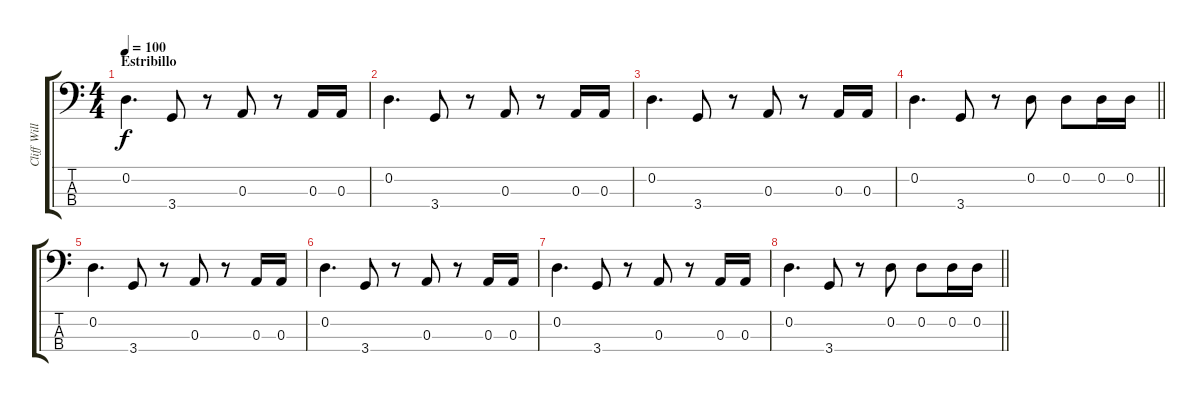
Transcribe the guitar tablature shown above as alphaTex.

\track ("Cliff Williams" "Cliff Will") {instrument electricbassfinger}
\staff {score tabs}
\tuning (G2 D2 A1 E1) {hide}
\ts (4 4)
\section ("" "Estribillo")
\tempo 100
\clef f4
\ks c
0.2.4{d dy f} 3.4.8 r.8 0.3.8 r.8 0.3.16 0.3.16 |
0.2.4{d} 3.4.8 r.8 0.3.8 r.8 0.3.16 0.3.16 |
0.2.4{d} 3.4.8 r.8 0.3.8 r.8 0.3.16 0.3.16 |
\barLineRight lightlight
0.2.4{d} 3.4.8 r.8 0.2.8 0.2.8 0.2.16 0.2.16 |
0.2.4{d} 3.4.8 r.8 0.3.8 r.8 0.3.16 0.3.16 |
0.2.4{d} 3.4.8 r.8 0.3.8 r.8 0.3.16 0.3.16 |
0.2.4{d} 3.4.8 r.8 0.3.8 r.8 0.3.16 0.3.16 |
\barLineRight lightlight
0.2.4{d} 3.4.8 r.8 0.2.8 0.2.8 0.2.16 0.2.16
